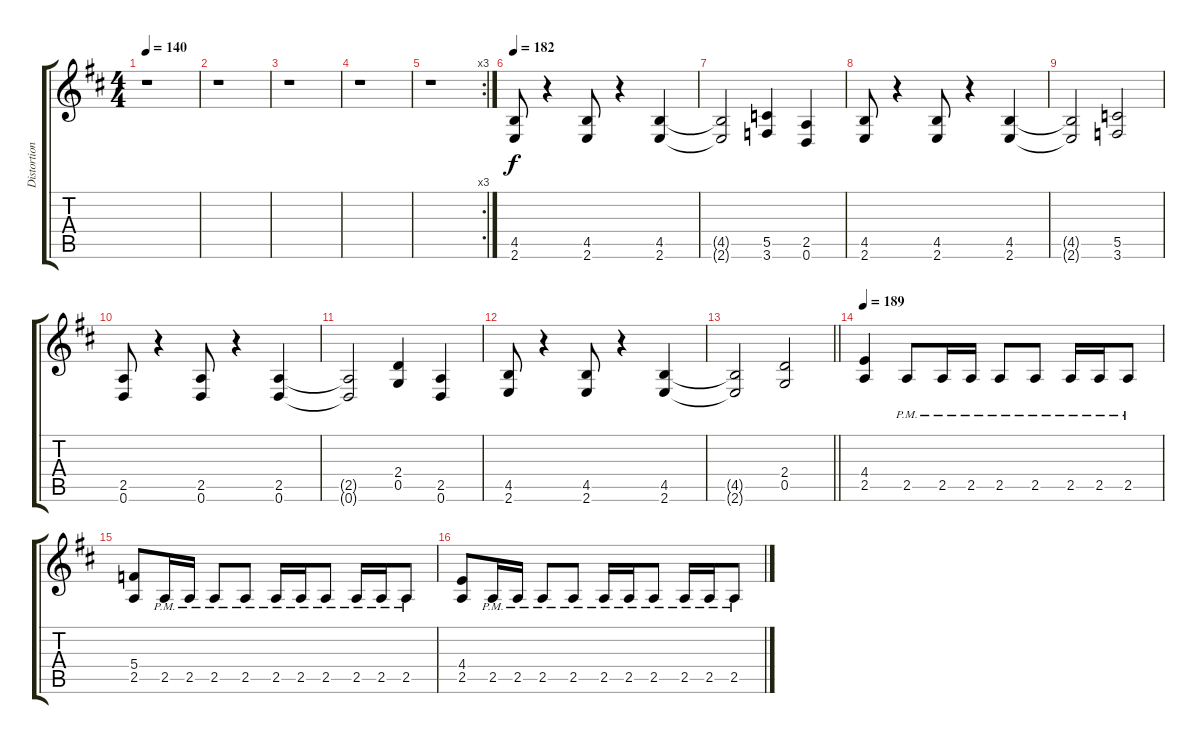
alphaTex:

\track ("Distortion Guitar" "Distortion") {instrument overdrivenguitar}
\staff {score tabs}
\tuning (D4 A3 F3 C3 G2 D2) {hide}
\ts (4 4)
\tempo 140
\clef g2
\ks d
r.1{dy f} |
r.1 |
r.1 |
r.1 |
\rc 3
r.1 |
\tempo 182
(4.5 2.6).8 r.4 (4.5 2.6).8 r.4 (4.5 2.6).4 |
(4.5{t} 2.6{t}).2 (5.5 3.6).4 (2.5 0.6).4 |
(4.5 2.6).8 r.4 (4.5 2.6).8 r.4 (4.5 2.6).4 |
(4.5{t} 2.6{t}).2 (5.5 3.6).2 |
(2.5 0.6).8 r.4 (2.5 0.6).8 r.4 (2.5 0.6).4 |
(2.5{t} 0.6{t}).2 (2.4 0.5).4 (2.5 0.6).4 |
(4.5 2.6).8 r.4 (4.5 2.6).8 r.4 (4.5 2.6).4 |
\barLineRight lightlight
(4.5{t} 2.6{t}).2 (2.4 0.5).2 |
\tempo 189
(4.4 2.5).4 2.5{pm}.8 2.5{pm}.16 2.5{pm}.16 2.5{pm}.8 2.5{pm}.8 2.5{pm}.16 2.5{pm}.16 2.5{pm}.8 |
(5.4 2.5).8 2.5{pm}.16 2.5{pm}.16 2.5{pm}.8 2.5{pm}.8 2.5{pm}.16 2.5{pm}.16 2.5{pm}.8 2.5{pm}.16 2.5{pm}.16 2.5{pm}.8 |
(4.4 2.5).8 2.5{pm}.16 2.5{pm}.16 2.5{pm}.8 2.5{pm}.8 2.5{pm}.16 2.5{pm}.16 2.5{pm}.8 2.5{pm}.16 2.5{pm}.16 2.5{pm}.8
